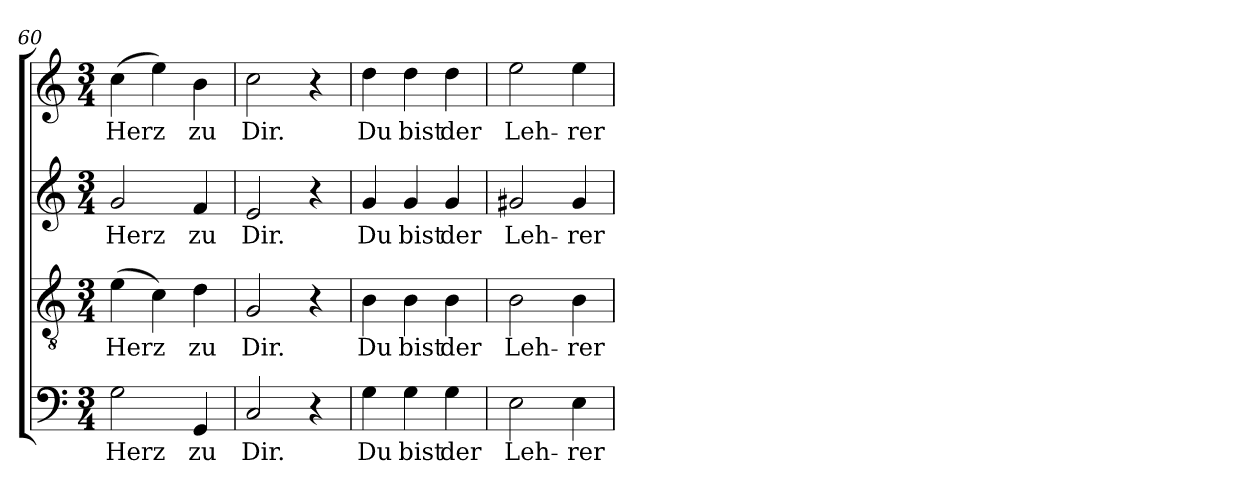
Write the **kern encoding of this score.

**kern	**text	**kern	**text	**kern	**text	**kern	**text
*part4	*part4	*part3	*part3	*part2	*part2	*part1	*part1
*staff4	*staff4	*staff3	*staff3	*staff2	*staff2	*staff1	*staff1
*clefF4	*	*clefGv2	*	*clefG2	*	*clefG2	*
*k[]	*	*k[]	*	*k[]	*	*k[]	*
*C:	*	*C:	*	*C:	*	*C:	*
*M3/4	*	*M3/4	*	*M3/4	*	*M3/4	*
=60	=60	=60	=60	=60	=60	=60	=60
!	!LO:LY:b	!	!LO:LY:b	!	!LO:LY:b	!	!LO:LY:b
2G\	Herz	(>4e\	Herz	2g/	Herz	(>4cc\	Herz
.	.	4c\)	.	.	.	4ee\)	.
!	!LO:LY:b	!	!LO:LY:b	!	!LO:LY:b	!	!LO:LY:b
4GG/	zu	4d\	zu	4f/	zu	4b\	zu
=61	=61	=61	=61	=61	=61	=61	=61
!	!LO:LY:b	!	!LO:LY:b	!	!LO:LY:b	!	!LO:LY:b
2C/	Dir.	2G/	Dir.	2e/	Dir.	2cc\	Dir.
4r	.	4r	.	4r	.	4r	.
=62	=62	=62	=62	=62	=62	=62	=62
!	!LO:LY:b	!	!LO:LY:b	!	!LO:LY:b	!	!LO:LY:b
4G\	Du	4B\	Du	4g/	Du	4dd\	Du
!	!LO:LY:b	!	!LO:LY:b	!	!LO:LY:b	!	!LO:LY:b
4G\	bist	4B\	bist	4g/	bist	4dd\	bist
!	!LO:LY:b	!	!LO:LY:b	!	!LO:LY:b	!	!LO:LY:b
4G\	der	4B\	der	4g/	der	4dd\	der
=63	=63	=63	=63	=63	=63	=63	=63
!	!LO:LY:b	!	!LO:LY:b	!	!LO:LY:b	!	!LO:LY:b
2E\	Leh-	2B\	Leh-	2g#X/	Leh-	2ee\	Leh-
!	!LO:LY:b	!	!LO:LY:b	!	!LO:LY:b	!	!LO:LY:b
4E\	-rer	4B\	-rer	4g#/	-rer	4ee\	-rer
=	=	=	=	=	=	=	=
*-	*-	*-	*-	*-	*-	*-	*-
